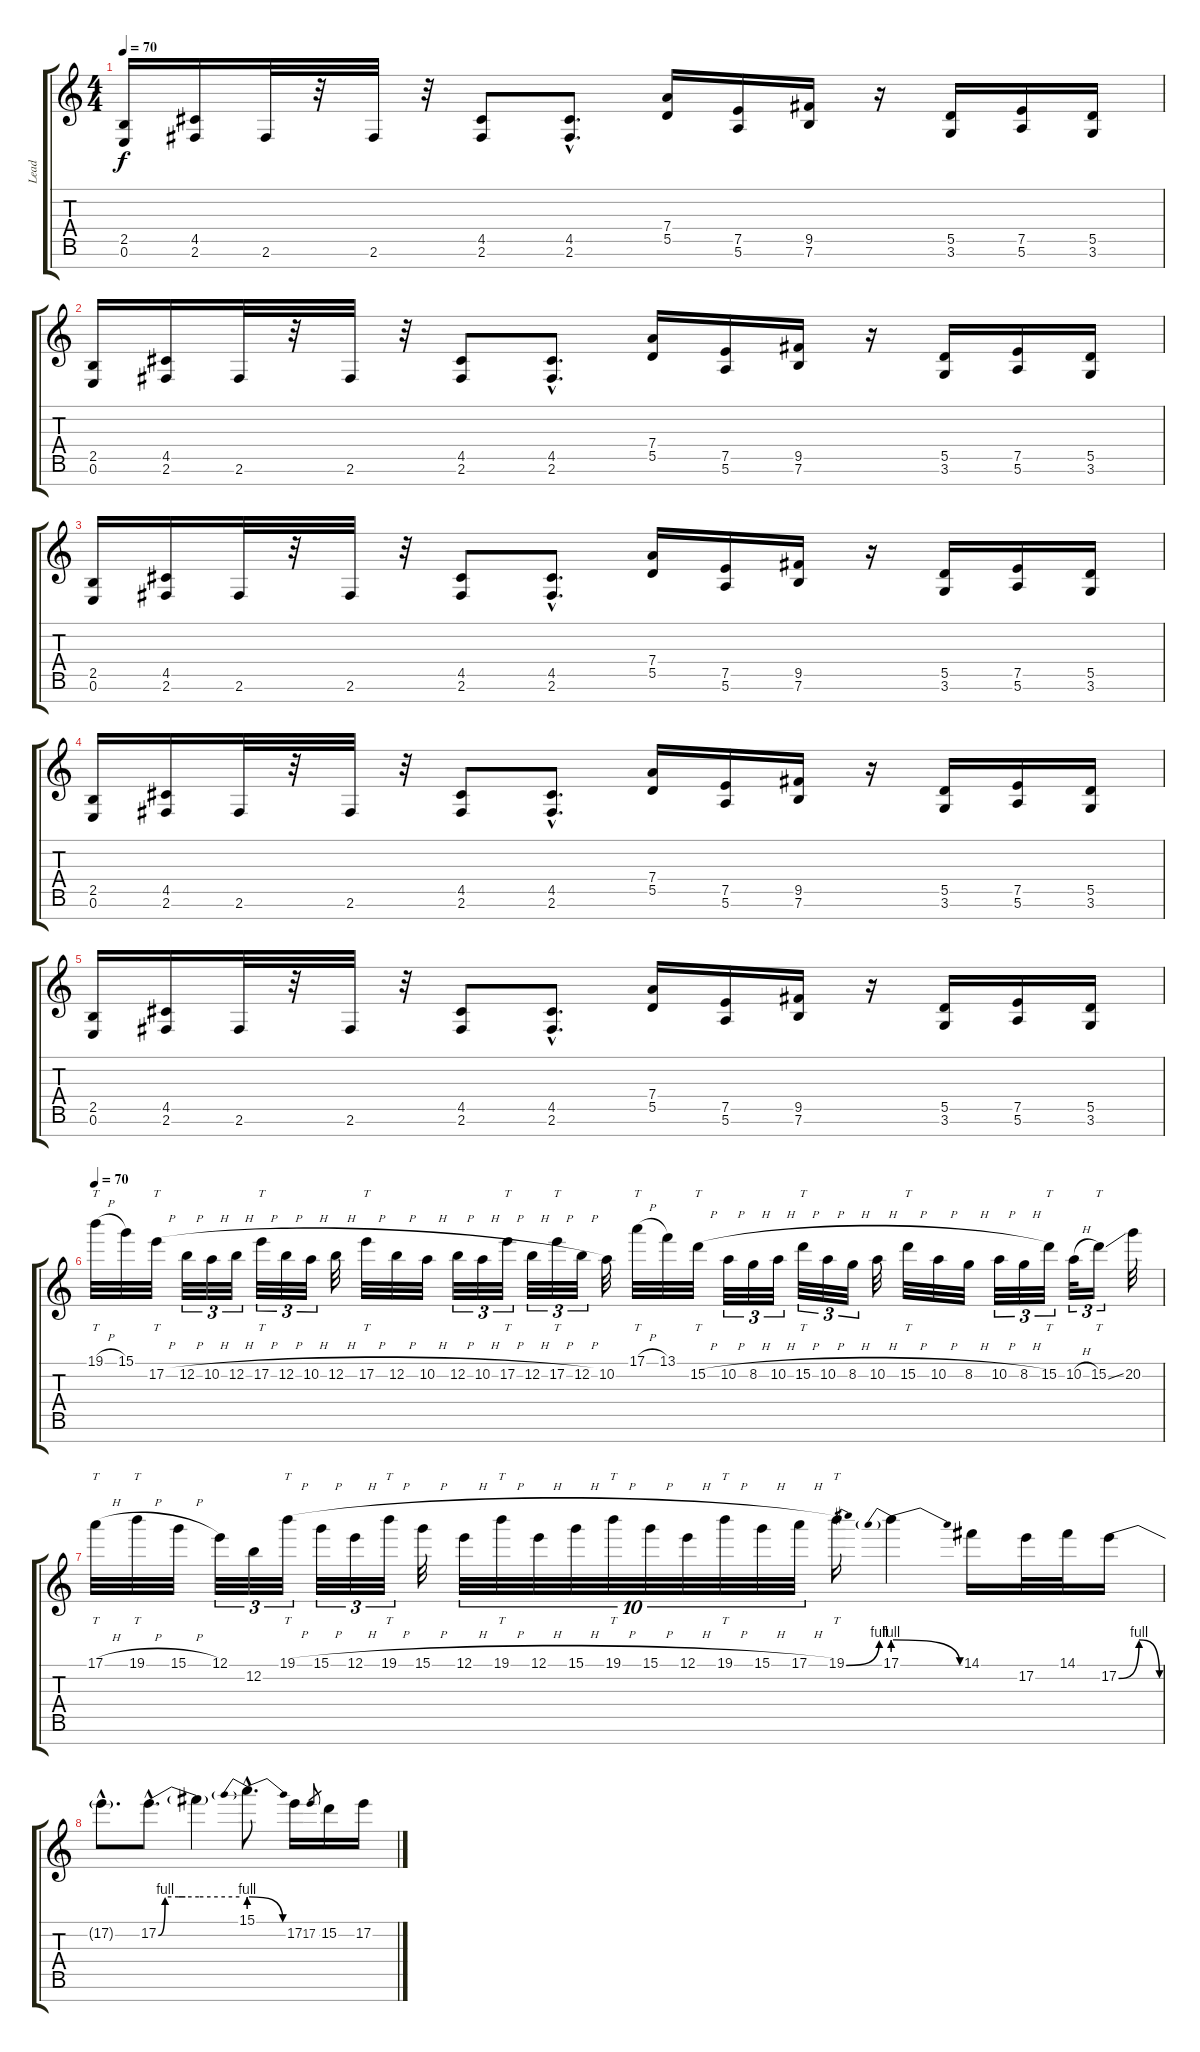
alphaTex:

\track ("Lead" "Lead") {instrument overdrivenguitar}
\staff {score tabs}
\tuning (E4 B3 G3 D3 A2 E2 B1) {hide}
\ts (4 4)
\tempo 70
\clef g2
\ks c
(2.5 0.6).16{dy f} (4.5 2.6).16 2.6.32 r.32 2.6.32 r.32 (4.5 2.6).8 (4.5{hac} 2.6{hac}).8{d} (7.4 5.5).16 (7.5 5.6).16 (9.5 7.6).16 r.16 (5.5 3.6).16 (7.5 5.6).16 (5.5 3.6).16 |
(2.5 0.6).16 (4.5 2.6).16 2.6.32 r.32 2.6.32 r.32 (4.5 2.6).8 (4.5{hac} 2.6{hac}).8{d} (7.4 5.5).16 (7.5 5.6).16 (9.5 7.6).16 r.16 (5.5 3.6).16 (7.5 5.6).16 (5.5 3.6).16 |
(2.5 0.6).16 (4.5 2.6).16 2.6.32 r.32 2.6.32 r.32 (4.5 2.6).8 (4.5{hac} 2.6{hac}).8{d} (7.4 5.5).16 (7.5 5.6).16 (9.5 7.6).16 r.16 (5.5 3.6).16 (7.5 5.6).16 (5.5 3.6).16 |
(2.5 0.6).16 (4.5 2.6).16 2.6.32 r.32 2.6.32 r.32 (4.5 2.6).8 (4.5{hac} 2.6{hac}).8{d} (7.4 5.5).16 (7.5 5.6).16 (9.5 7.6).16 r.16 (5.5 3.6).16 (7.5 5.6).16 (5.5 3.6).16 |
(2.5 0.6).16 (4.5 2.6).16 2.6.32 r.32 2.6.32 r.32 (4.5 2.6).8 (4.5{hac} 2.6{hac}).8{d} (7.4 5.5).16 (7.5 5.6).16 (9.5 7.6).16 r.16 (5.5 3.6).16 (7.5 5.6).16 (5.5 3.6).16 |
\tempo 70
19.1{h}.32{tt volume 16} 15.1.32 17.2{h}.32{tt} 12.2{h}.32{tu (3 2)} 10.2{h}.32{tu (3 2)} 12.2{h}.32{tu (3 2)} 17.2{h}.32{tt tu (3 2)} 12.2{h}.32{tu (3 2)} 10.2{h}.32{tu (3 2)} 12.2{h}.32 17.2{h}.32{tt} 12.2{h}.32 10.2{h}.32 12.2{h}.32{tu (3 2)} 10.2{h}.32{tu (3 2)} 17.2{h}.32{tt tu (3 2)} 12.2{h}.32{tu (3 2)} 17.2{h}.32{tt tu (3 2)} 12.2{h}.32{tu (3 2)} 10.2.32 17.1{h}.32{tt} 13.1.32 15.2{h}.32{tt} 10.2{h}.32{tu (3 2)} 8.2{h}.32{tu (3 2)} 10.2{h}.32{tu (3 2)} 15.2{h}.32{tt tu (3 2)} 10.2{h}.32{tu (3 2)} 8.2{h}.32{tu (3 2)} 10.2{h}.32 15.2{h}.32{tt} 10.2{h}.32 8.2{h}.32 10.2{h}.32{tu (3 2)} 8.2{h}.32{tu (3 2)} 15.2.32{tt tu (3 2)} 10.2{h}.32{tu (3 2)} 15.2{ss}.16{tt tu (3 2)} 20.2.32 |
17.1{h}.32{tt} 19.1{h}.32{tt} 15.1{h}.32 12.1.32{tu (3 2)} 12.2.32{tu (3 2)} 19.1{h}.32{tt tu (3 2)} 15.1{h}.32{tu (3 2)} 12.1{h}.32{tu (3 2)} 19.1{h}.32{tt tu (3 2)} 15.1{h}.32 12.1{h}.32{tu (10 8)} 19.1{h}.32{tt tu (10 8)} 12.1{h}.32{tu (10 8)} 15.1{h}.32{tu (10 8)} 19.1{h}.32{tt tu (10 8)} 15.1{h}.32{tu (10 8)} 12.1{h}.32{tu (10 8)} 19.1{h}.32{tt tu (10 8)} 15.1{h}.32{tu (10 8)} 17.1{h}.32{tu (10 8)} 19.1{be (bend 0 0 60 4)}.16{tt} 17.1{be (prebendrelease 0 4 60 0)}.4 14.1.16 17.2.32 14.1.32 17.2{be (bendrelease 0 0 15 4 30 4 60 0)}.16 |
17.2{hac t}.8{d} 17.2{be (custom 0 0 5 4 15 4 20 4 30 4 60 4) hac}.8{d} 17.2{t}.4 15.1{be (prebendrelease 0 4 60 0) hac}.8{d} 17.2.16 17.2.8{gr} 15.2.16 17.2.16
